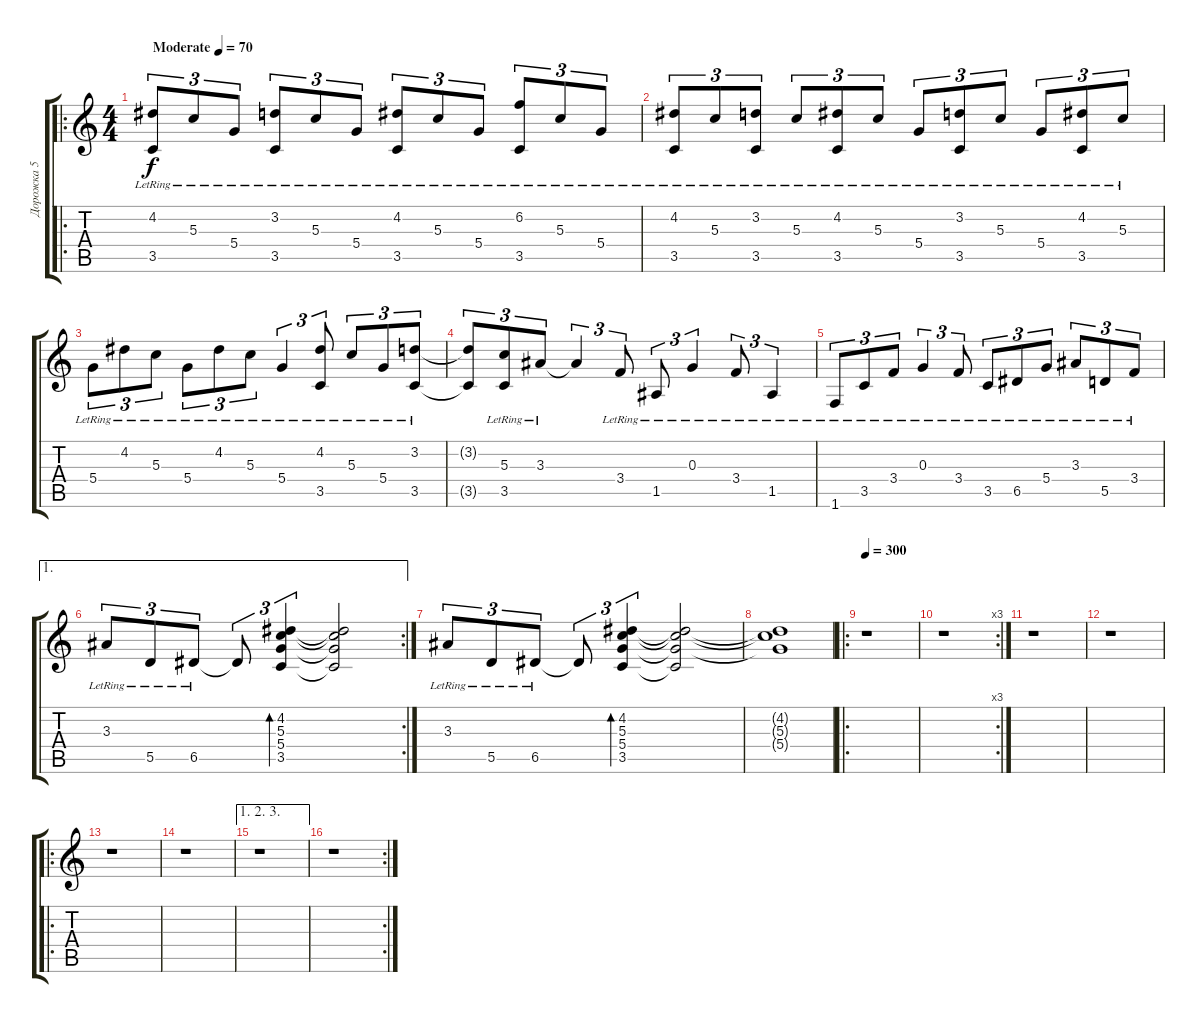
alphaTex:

\track ("Дорожка 5" "Дорожка 5") {instrument electricguitarclean}
\staff {score tabs}
\tuning (E4 B3 G3 D3 A2 E2) {hide}
\ro
\ts (4 4)
\tempo (70 "Moderate")
\clef g2
\ks c
(4.2{lr} 3.5{lr}).8{tu (3 2) dy f instrument electricguitarclean} 5.3{lr}.8{tu (3 2)} 5.4{lr}.8{tu (3 2)} (3.2{lr} 3.5{lr}).8{tu (3 2)} 5.3{lr}.8{tu (3 2)} 5.4{lr}.8{tu (3 2)} (4.2{lr} 3.5{lr}).8{tu (3 2)} 5.3{lr}.8{tu (3 2)} 5.4{lr}.8{tu (3 2)} (6.2{lr} 3.5{lr}).8{tu (3 2)} 5.3{lr}.8{tu (3 2)} 5.4{lr}.8{tu (3 2)} |
(4.2{lr} 3.5{lr}).8{tu (3 2)} 5.3{lr}.8{tu (3 2)} (3.2{lr} 3.5{lr}).8{tu (3 2)} 5.3{lr}.8{tu (3 2)} (4.2{lr} 3.5{lr}).8{tu (3 2)} 5.3{lr}.8{tu (3 2)} 5.4{lr}.8{tu (3 2)} (3.2{lr} 3.5{lr}).8{tu (3 2)} 5.3{lr}.8{tu (3 2)} 5.4{lr}.8{tu (3 2)} (4.2{lr} 3.5{lr}).8{tu (3 2)} 5.3{lr}.8{tu (3 2)} |
5.4{lr}.8{tu (3 2)} 4.2{lr}.8{tu (3 2)} 5.3{lr}.8{tu (3 2)} 5.4{lr}.8{tu (3 2)} 4.2{lr}.8{tu (3 2)} 5.3{lr}.8{tu (3 2)} 5.4{lr}.4{tu (3 2)} (4.2{lr} 3.5{lr}).8{tu (3 2)} 5.3{lr}.8{tu (3 2)} 5.4{lr}.8{tu (3 2)} (3.2{lr} 3.5{lr}).8{tu (3 2)} |
(3.2{t} 3.5{t}).8{tu (3 2)} (5.3{lr} 3.5{lr}).8{tu (3 2)} 3.3{lr}.8{tu (3 2)} 3.3{t}.4{tu (3 2)} 3.4{lr}.8{tu (3 2)} 1.5{lr}.8{tu (3 2)} 0.3{lr}.4{tu (3 2)} 3.4{lr}.8{tu (3 2)} 1.5{lr}.4{tu (3 2)} |
1.6{lr}.8{tu (3 2)} 3.5{lr}.8{tu (3 2)} 3.4{lr}.8{tu (3 2)} 0.3{lr}.4{tu (3 2)} 3.4{lr}.8{tu (3 2)} 3.5{lr}.8{tu (3 2)} 6.5{lr}.8{tu (3 2)} 5.4{lr}.8{tu (3 2)} 3.3{lr}.8{tu (3 2)} 5.5{lr}.8{tu (3 2)} 3.4{lr}.8{tu (3 2)} |
\ae 1
\rc 2
3.3{lr}.8{tu (3 2)} 5.5{lr}.8{tu (3 2)} 6.5{lr}.8{tu (3 2)} 6.5{t}.8{tu (3 2)} (4.2 5.3 5.4 3.5).4{tu (3 2) bd 240} (4.2{t} 5.3{t} 5.4{t} 3.5{t}).2 |
3.3{lr}.8{tu (3 2)} 5.5{lr}.8{tu (3 2)} 6.5{lr}.8{tu (3 2)} 6.5{t}.8{tu (3 2)} (4.2 5.3 5.4 3.5).4{tu (3 2) bd 240} (4.2{t} 5.3{t} 5.4{t} 3.5{t}).2 |
(4.2{t} 5.3{t} 5.4{t}).1 |
\ro
\tempo 300
r.1 |
\rc 3
r.1 |
r.1 |
r.1 |
\ro
r.1 |
r.1 |
\ae (1 2 3)
r.1 |
\rc 2
r.1
